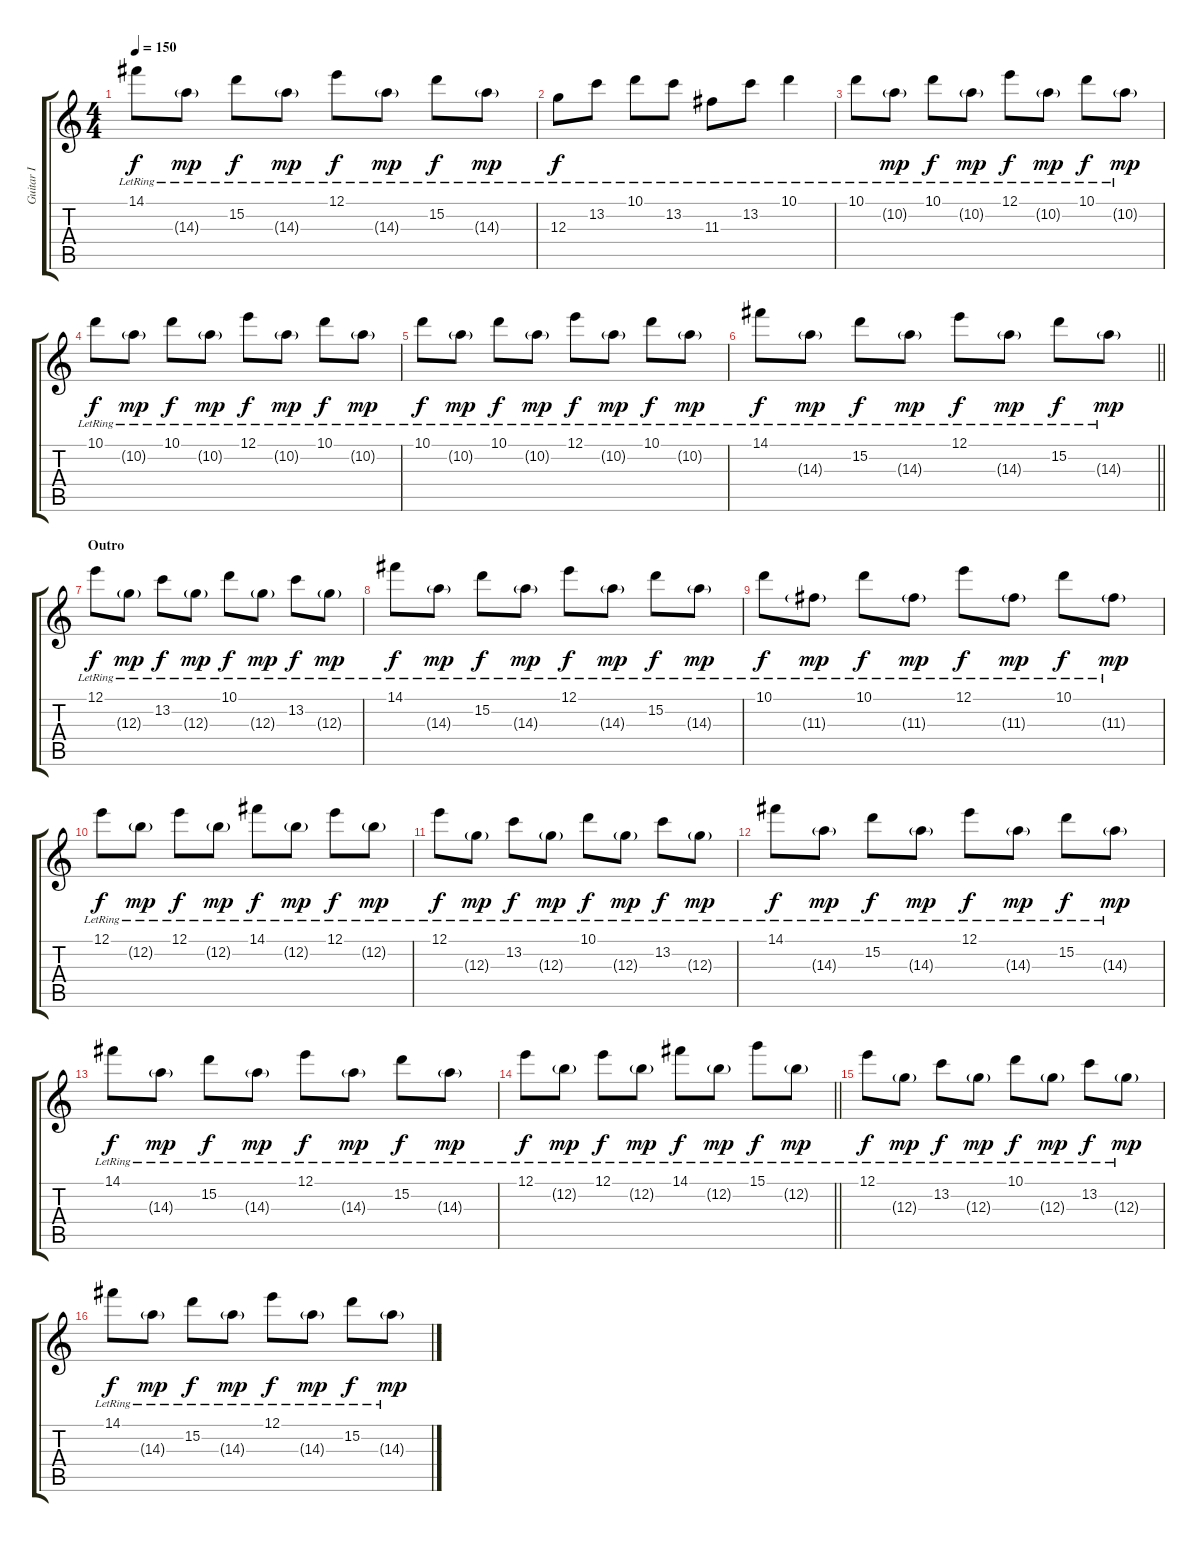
\track ("Guitar I" "Guitar I") {instrument distortionguitar}
\staff {score tabs}
\tuning (E4 B3 G3 D3 A2 E2) {hide}
\ts (4 4)
\tempo 150
\clef g2
\ks c
14.1{lr}.8{dy f} 14.3{g lr}.8{dy mp} 15.2{lr}.8{dy f} 14.3{g lr}.8{dy mp} 12.1{lr}.8{dy f} 14.3{g lr}.8{dy mp} 15.2{lr}.8{dy f} 14.3{g lr}.8{dy mp} |
12.3{lr}.8{dy f} 13.2{lr}.8 10.1{lr}.8 13.2{lr}.8 11.3{lr}.8 13.2{lr}.8 10.1{lr}.4 |
10.1{lr}.8 10.2{g lr}.8{dy mp} 10.1{lr}.8{dy f} 10.2{g lr}.8{dy mp} 12.1{lr}.8{dy f} 10.2{g lr}.8{dy mp} 10.1{lr}.8{dy f} 10.2{g lr}.8{dy mp} |
10.1{lr}.8{dy f} 10.2{g lr}.8{dy mp} 10.1{lr}.8{dy f} 10.2{g lr}.8{dy mp} 12.1{lr}.8{dy f} 10.2{g lr}.8{dy mp} 10.1{lr}.8{dy f} 10.2{g lr}.8{dy mp} |
10.1{lr}.8{dy f} 10.2{g lr}.8{dy mp} 10.1{lr}.8{dy f} 10.2{g lr}.8{dy mp} 12.1{lr}.8{dy f} 10.2{g lr}.8{dy mp} 10.1{lr}.8{dy f} 10.2{g lr}.8{dy mp} |
\barLineRight lightlight
14.1{lr}.8{dy f} 14.3{g lr}.8{dy mp} 15.2{lr}.8{dy f} 14.3{g lr}.8{dy mp} 12.1{lr}.8{dy f} 14.3{g lr}.8{dy mp} 15.2{lr}.8{dy f} 14.3{g lr}.8{dy mp} |
\section ("" "Outro")
12.1{lr}.8{dy f} 12.3{g lr}.8{dy mp} 13.2{lr}.8{dy f} 12.3{g lr}.8{dy mp} 10.1{lr}.8{dy f} 12.3{g lr}.8{dy mp} 13.2{lr}.8{dy f} 12.3{g lr}.8{dy mp} |
14.1{lr}.8{dy f} 14.3{g lr}.8{dy mp} 15.2{lr}.8{dy f} 14.3{g lr}.8{dy mp} 12.1{lr}.8{dy f} 14.3{g lr}.8{dy mp} 15.2{lr}.8{dy f} 14.3{g lr}.8{dy mp} |
10.1{lr}.8{dy f} 11.3{g lr}.8{dy mp} 10.1{lr}.8{dy f} 11.3{g lr}.8{dy mp} 12.1{lr}.8{dy f} 11.3{g lr}.8{dy mp} 10.1{lr}.8{dy f} 11.3{g lr}.8{dy mp} |
12.1{lr}.8{dy f} 12.2{g lr}.8{dy mp} 12.1{lr}.8{dy f} 12.2{g lr}.8{dy mp} 14.1{lr}.8{dy f} 12.2{g lr}.8{dy mp} 12.1{lr}.8{dy f} 12.2{g lr}.8{dy mp} |
12.1{lr}.8{dy f} 12.3{g lr}.8{dy mp} 13.2{lr}.8{dy f} 12.3{g lr}.8{dy mp} 10.1{lr}.8{dy f} 12.3{g lr}.8{dy mp} 13.2{lr}.8{dy f} 12.3{g lr}.8{dy mp} |
14.1{lr}.8{dy f} 14.3{g lr}.8{dy mp} 15.2{lr}.8{dy f} 14.3{g lr}.8{dy mp} 12.1{lr}.8{dy f} 14.3{g lr}.8{dy mp} 15.2{lr}.8{dy f} 14.3{g lr}.8{dy mp} |
14.1{lr}.8{dy f} 14.3{g lr}.8{dy mp} 15.2{lr}.8{dy f} 14.3{g lr}.8{dy mp} 12.1{lr}.8{dy f} 14.3{g lr}.8{dy mp} 15.2{lr}.8{dy f} 14.3{g lr}.8{dy mp} |
\barLineRight lightlight
12.1{lr}.8{dy f} 12.2{g lr}.8{dy mp} 12.1{lr}.8{dy f} 12.2{g lr}.8{dy mp} 14.1{lr}.8{dy f} 12.2{g lr}.8{dy mp} 15.1{lr}.8{dy f} 12.2{g lr}.8{dy mp} |
12.1{lr}.8{dy f} 12.3{g lr}.8{dy mp} 13.2{lr}.8{dy f} 12.3{g lr}.8{dy mp} 10.1{lr}.8{dy f} 12.3{g lr}.8{dy mp} 13.2{lr}.8{dy f} 12.3{g lr}.8{dy mp} |
14.1{lr}.8{dy f} 14.3{g lr}.8{dy mp} 15.2{lr}.8{dy f} 14.3{g lr}.8{dy mp} 12.1{lr}.8{dy f} 14.3{g lr}.8{dy mp} 15.2{lr}.8{dy f} 14.3{g lr}.8{dy mp}
